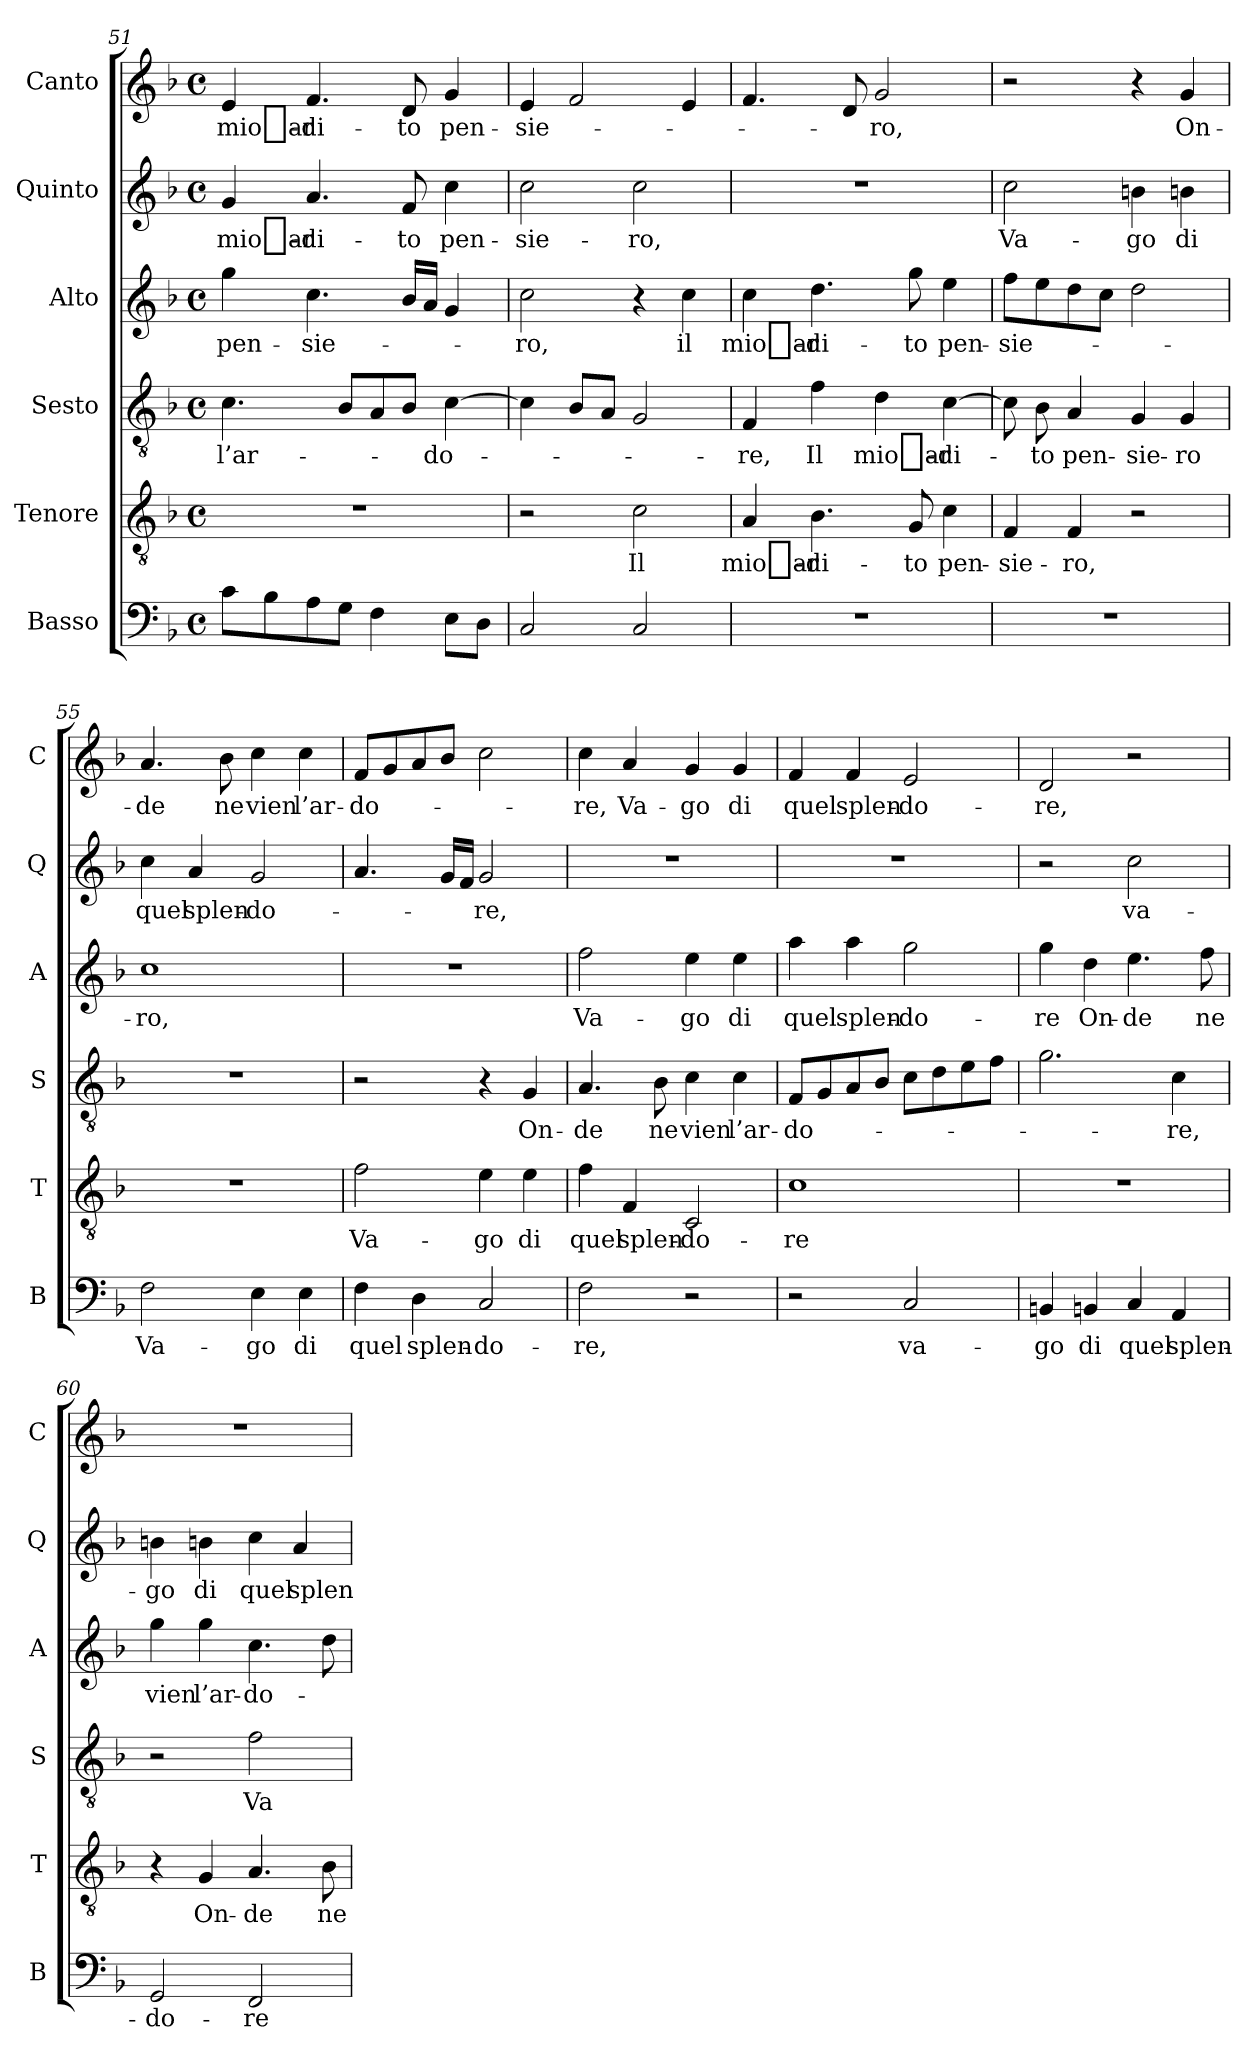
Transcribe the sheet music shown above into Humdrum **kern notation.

**kern	**text	**kern	**text	**kern	**text	**kern	**text	**kern	**text	**kern	**text
*part6	*part6	*part5	*part5	*part4	*part4	*part3	*part3	*part2	*part2	*part1	*part1
*staff6	*staff6	*staff5	*staff5	*staff4	*staff4	*staff3	*staff3	*staff2	*staff2	*staff1	*staff1
*I"Basso	*	*I"Tenore	*	*I"Sesto	*	*I"Alto	*	*I"Quinto	*	*I"Canto	*
*I'B	*	*I'T	*	*I'S	*	*I'A	*	*I'Q	*	*I'C	*
*clefF4	*	*clefGv2	*	*clefGv2	*	*clefG2	*	*clefG2	*	*clefG2	*
*k[b-]	*	*k[b-]	*	*k[b-]	*	*k[b-]	*	*k[b-]	*	*k[b-]	*
*F:	*	*F:	*	*F:	*	*F:	*	*F:	*	*F:	*
*M4/4	*	*M4/4	*	*M4/4	*	*M4/4	*	*M4/4	*	*M4/4	*
*met(c)	*	*met(c)	*	*met(c)	*	*met(c)	*	*met(c)	*	*met(c)	*
=51	=51	=51	=51	=51	=51	=51	=51	=51	=51	=51	=51
8cL	.	1r	.	4.c	l’ar-	4gg	pen-	4g	mio_ar-	4e	mio_ar-
8B-	.	.	.	.	.	.	.	.	.	.	.
8A	.	.	.	.	.	4.cc	sie-	4.a	di-	4.f	di-
8GJ	.	.	.	8B-L	.	.	.	.	.	.	.
4F	.	.	.	8A	.	.	.	.	.	.	.
.	.	.	.	8B-J	.	16b-LL	.	8f	-to	8d	-to
.	.	.	.	.	.	16aJJ	.	.	.	.	.
8EL	.	.	.	[4c	do-	4g	.	4cc	pen-	4g	pen-
8DJ	.	.	.	.	.	.	.	.	.	.	.
=52	=52	=52	=52	=52	=52	=52	=52	=52	=52	=52	=52
2C	.	2r	.	4c]	.	2cc	-ro,	2cc	sie-	4e	sie-
.	.	.	.	8B-L	.	.	.	.	.	2f	.
.	.	.	.	8AJ	.	.	.	.	.	.	.
2C	-	2c	-Il	2G	.	4r	.	2cc	-ro,	.	.
.	.	.	.	.	.	4cc	-il	.	.	4e	.
=53	=53	=53	=53	=53	=53	=53	=53	=53	=53	=53	=53
1r	.	4A	mio_ar-	4F	-re,	4cc	mio_ar-	1r	.	4.f	.
.	.	4.B-	di-	4f	-Il	4.dd	di-	.	.	.	.
.	.	.	.	.	.	.	.	.	.	8d	.
.	.	.	.	4d	mio_ar-	.	.	.	.	2g	-ro,
.	.	8G	-to	.	.	8gg	-to	.	.	.	.
.	.	4c	pen-	[4c	di-	4ee	pen-	.	.	.	.
=54	=54	=54	=54	=54	=54	=54	=54	=54	=54	=54	=54
1r	.	4F	sie-	8c]	.	8ffL	sie-	2cc	Va-	2r	.
.	.	.	.	8B-	-to	8ee	.	.	.	.	.
.	.	4F	-ro,	4A	pen-	8dd	.	.	.	.	.
.	.	.	.	.	.	8ccJ	.	.	.	.	.
.	.	2r	.	4G	sie-	2dd	.	4bn	-go	4r	.
.	.	.	.	4G	-ro	.	.	4bn	-di	4g	On-
=55	=55	=55	=55	=55	=55	=55	=55	=55	=55	=55	=55
2F	Va-	1r	.	1r	.	1cc	-ro,	4cc	-quel	4.a	-de
.	.	.	.	.	.	.	.	4a	splen-	.	.
.	.	.	.	.	.	.	.	.	.	8b-	-ne
4E	-go	.	.	.	.	.	.	2g	do-	4cc	-vien
4E	-di	.	.	.	.	.	.	.	.	4cc	l’ar-
=56	=56	=56	=56	=56	=56	=56	=56	=56	=56	=56	=56
4F	-quel	2f	Va-	2r	.	1r	.	4.a	.	8fL	do-
.	.	.	.	.	.	.	.	.	.	8g	.
4D	splen-	.	.	.	.	.	.	.	.	8a	.
.	.	.	.	.	.	.	.	16gLL	.	8b-J	.
.	.	.	.	.	.	.	.	16fJJ	.	.	.
2C	do-	4e	-go	4r	.	.	.	2g	-re,	2cc	.
.	.	4e	-di	4G	On-	.	.	.	.	.	.
=57	=57	=57	=57	=57	=57	=57	=57	=57	=57	=57	=57
2F	-re,	4f	-quel	4.A	-de	2ff	Va-	1r	.	4cc	-re,
.	.	4F	splen-	.	.	.	.	.	.	4a	Va-
.	.	.	.	8B-	-ne	.	.	.	.	.	.
2r	.	2C	do-	4c	-vien	4ee	-go	.	.	4g	-go
.	.	.	.	4c	l’ar-	4ee	-di	.	.	4g	-di
=58	=58	=58	=58	=58	=58	=58	=58	=58	=58	=58	=58
2r	.	1c	-re	8FL	do-	4aa	-quel	1r	.	4f	-quel
.	.	.	.	8G	.	.	.	.	.	.	.
.	.	.	.	8A	.	4aa	splen-	.	.	4f	splen-
.	.	.	.	8B-J	.	.	.	.	.	.	.
2C	va-	.	.	8cL	.	2gg	do-	.	.	2e	do-
.	.	.	.	8d	.	.	.	.	.	.	.
.	.	.	.	8e	.	.	.	.	.	.	.
.	.	.	.	8fJ	.	.	.	.	.	.	.
=59	=59	=59	=59	=59	=59	=59	=59	=59	=59	=59	=59
4BBn	-go	1r	.	2.g	.	4gg	-re	2r	.	2d	-re,
4BBn	-di	.	.	.	.	4dd	On-	.	.	.	.
4C	-quel	.	.	.	.	4.ee	-de	2cc	va-	2r	.
4AA	splen-	.	.	4c	-re,	.	.	.	.	.	.
.	.	.	.	.	.	8ff	-ne	.	.	.	.
=60	=60	=60	=60	=60	=60	=60	=60	=60	=60	=60	=60
2GG	do-	4r	.	2r	.	4gg	-vien	4bn	-go	1r	.
.	.	4G	On-	.	.	4gg	l’ar-	4bn	-di	.	.
2FF	-re	4.A	-de	2f	Va-	4.cc	do-	4cc	-quel	.	.
.	.	.	.	.	.	.	.	4a	splen-	.	.
.	.	8B-	-ne	.	.	8dd	.	.	.	.	.
=	=	=	=	=	=	=	=	=	=	=	=
*-	*-	*-	*-	*-	*-	*-	*-	*-	*-	*-	*-
